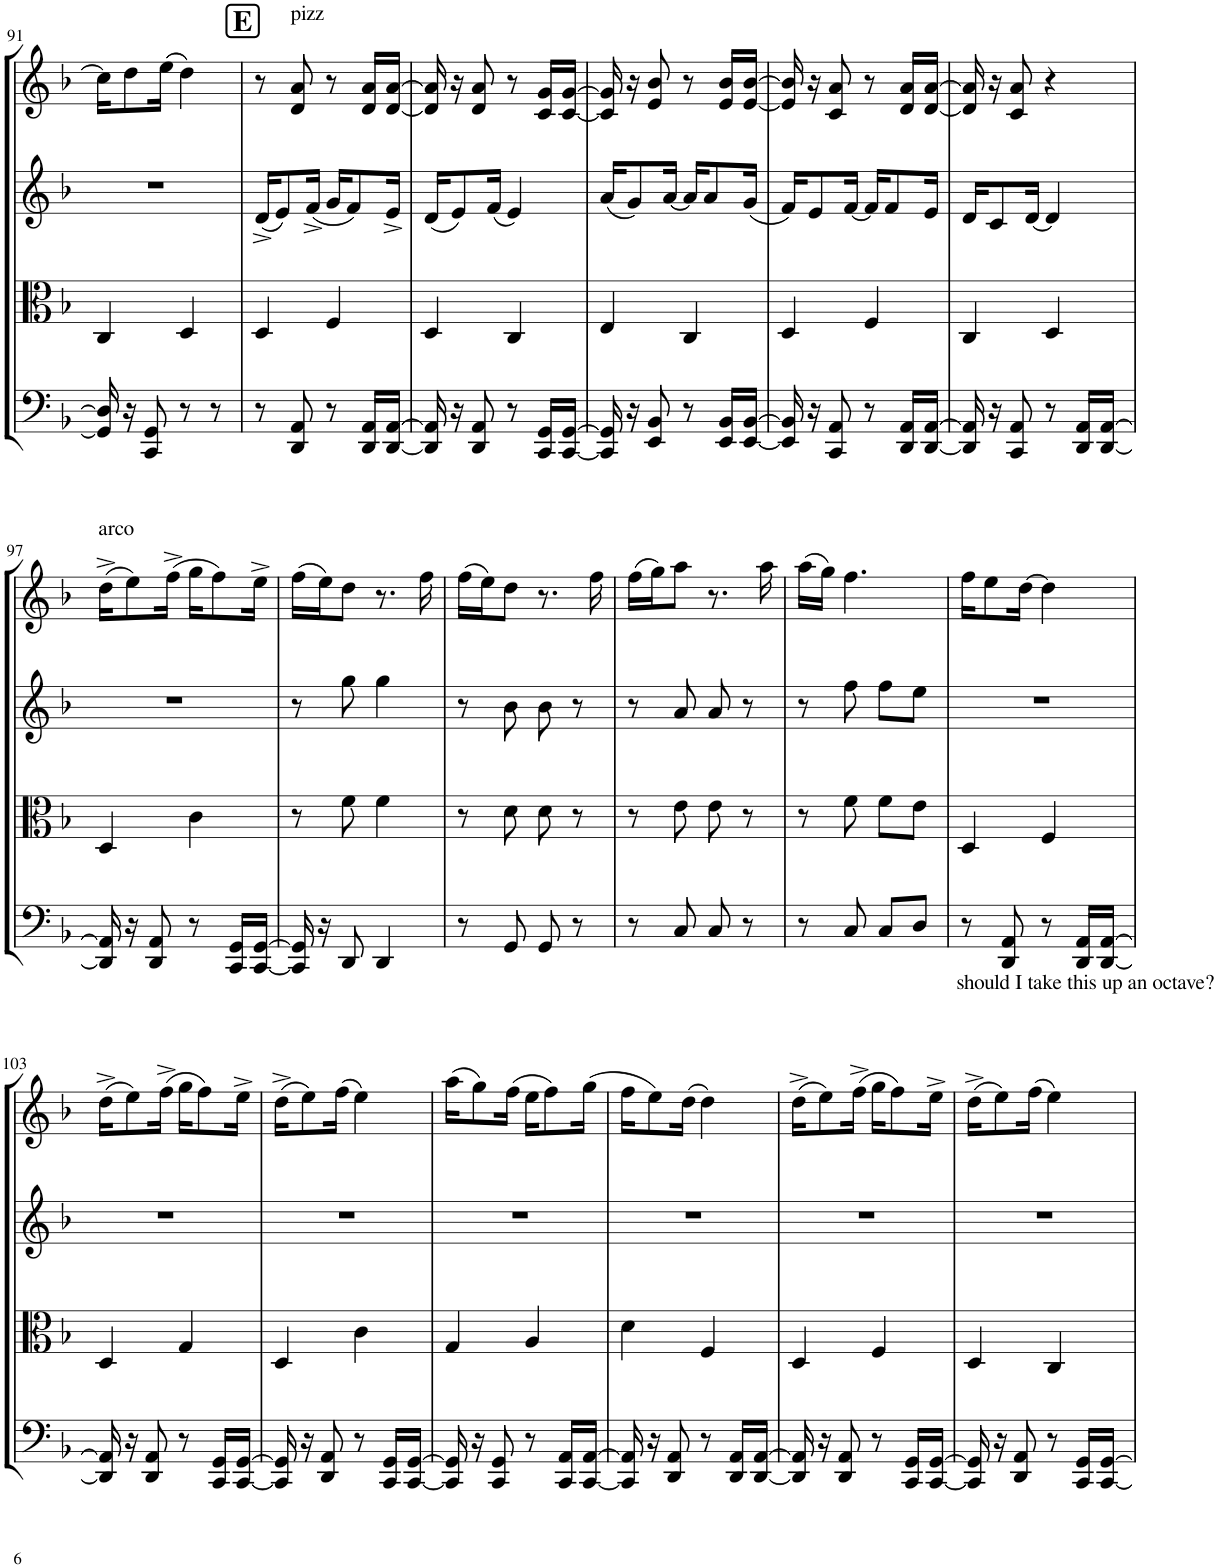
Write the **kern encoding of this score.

**kern	**kern	**kern	**kern
*part4	*part3	*part2	*part1
*staff4	*staff3	*staff2	*staff1
*I"Violoncello	*I"Viola	*I"Violin II	*I"Violin I
*I'Vc	*I'Vla	*I'Vln	*I'Vln
!!LO:PB:g=z
*clefF4	*clefC3	*clefG2	*clefG2
*k[b-]	*k[b-]	*k[b-]	*k[b-]
*M2/4	*M2/4	*M2/4	*M2/4
=91	=91	=91	=91
16GG/] 16D/]	4C/	2r	16cc\KL]
16r	.	.	8dd\
8CC/ 8GG/	.	.	.
.	.	.	(16ee\Jk
8r	4D/	.	4dd\)
8r	.	.	.
!!LO:REH:place=s1:a:B:cj:fs=14:t=E
=92	=92	=92	=92
8r	4D/	(16d^/KL	8r
.	.	8e/)	.
!	!	!	!LO:TX:a:t=pizz
8DD/ 8AA/	.	.	8d/ 8a/
.	.	(16f^/Jk	.
8r	4F/	16g/KL	8r
.	.	8f/)	.
16DD/ 16AA/LL	.	.	16d/ 16a/LL
[16DD/ [16AA/JJ	.	16e^/Jk	[16d/ [16a/JJ
=93	=93	=93	=93
16DD/] 16AA/]	4D/	(16d/KL	16d/] 16a/]
16r	.	8e/)	16r
8DD/ 8AA/	.	.	8d/ 8a/
.	.	(16f/Jk	.
8r	4C/	4e/)	8r
16CC/ 16GG/LL	.	.	16c/ 16g/LL
[16CC/ [16GG/JJ	.	.	[16c/ [16g/JJ
=94	=94	=94	=94
16CC/] 16GG/]	4E/	(16a/KL	16c/] 16g/]
16r	.	8g/)	16r
8EE/ 8BB-/	.	.	8e/ 8b-/
.	.	[16a/Jk	.
8r	4C/	16a/KL]	8r
.	.	8a/	.
16EE/ 16BB-/LL	.	.	16e/ 16b-/LL
[16EE/ [16BB-/JJ	.	(16g/Jk	[16e/ [16b-/JJ
=95	=95	=95	=95
16EE/] 16BB-/]	4D/	16f/KL)	16e/] 16b-/]
16r	.	8e/	16r
8CC/ 8AA/	.	.	8c/ 8a/
.	.	[16f/Jk	.
8r	4F/	16f/KL]	8r
.	.	8f/	.
16DD/ 16AA/LL	.	.	16d/ 16a/LL
[16DD/ [16AA/JJ	.	16e/Jk	[16d/ [16a/JJ
=96	=96	=96	=96
16DD/] 16AA/]	4C/	16d/KL	16d/] 16a/]
16r	.	8c/	16r
8CC/ 8AA/	.	.	8c/ 8a/
.	.	[16d/Jk	.
8r	4D/	4d/]	(4r
16DD/ 16AA/LL	.	.	.
[16DD/ [16AA/JJ	.	.	.
!!LO:LB:g=z
=97	=97	=97	=97
!	!	!	!LO:TX:a:t=arco
16DD/] 16AA/]	4D/	2r	(16dd^\KL)
16r	.	.	8ee\)
8DD/ 8AA/	.	.	.
.	.	.	(16ff^\Jk
8r	4c\	.	16gg\KL
.	.	.	8ff\)
16CC/ 16GG/LL	.	.	.
[16CC/ [16GG/JJ	.	.	16ee^\Jk
=98	=98	=98	=98
16CC/] 16GG/]	8r	8r	(16ff\LL
16r	.	.	16ee\J)
8DD/	8f\	8gg\	8dd\J
4DD/	4f\	4gg\	8.r
.	.	.	16ff\
=99	=99	=99	=99
8r	8r	8r	(16ff\LL
.	.	.	16ee\J)
8GG/	8d\	8b-\	8dd\J
8GG/	8d\	8b-\	8.r
8r	8r	8r	.
.	.	.	16ff\
=100	=100	=100	=100
8r	8r	8r	(16ff\LL
.	.	.	16gg\J)
8C/	8e\	8a/	8aa\J
8C/	8e\	8a/	8.r
8r	8r	8r	.
.	.	.	16aa\
=101	=101	=101	=101
8r	8r	8r	(16aa\LL
.	.	.	16gg\JJ)
8C/	8f\	8ff\	4.ff\
8C/L	8f\L	8ff\L	.
8D/J	8e\J	8ee\J	.
=102	=102	=102	=102
!LO:TX:b:t=should I take this up an octave?	!	!	!
8r	4D/	2r	16ff\KL
.	.	.	8ee\
8DD/ 8AA/	.	.	.
.	.	.	[16dd\Jk
8r	4F/	.	4dd\]
16DD/ 16AA/LL	.	.	.
[16DD/ [16AA/JJ	.	.	.
!!LO:LB:g=z
=103	=103	=103	=103
16DD/] 16AA/]	4D/	2r	(16dd^\KL
16r	.	.	8ee\)
8DD/ 8AA/	.	.	.
.	.	.	(16ff^\Jk
8r	4G/	.	16gg\KL
.	.	.	8ff\)
16CC/ 16GG/LL	.	.	.
[16CC/ [16GG/JJ	.	.	16ee^\Jk
=104	=104	=104	=104
16CC/] 16GG/]	4D/	2r	(16dd^\KL
16r	.	.	8ee\)
8DD/ 8AA/	.	.	.
.	.	.	(16ff\Jk
8r	4c\	.	4ee\)
16CC/ 16GG/LL	.	.	.
[16CC/ [16GG/JJ	.	.	.
=105	=105	=105	=105
16CC/] 16GG/]	4G/	2r	(16aa\KL
16r	.	.	8gg\)
8CC/ 8GG/	.	.	.
.	.	.	(16ff\Jk
8r	4A/	.	16ee\KL
.	.	.	8ff\)
16CC/ 16AA/LL	.	.	.
[16CC/ [16AA/JJ	.	.	(16gg\Jk
=106	=106	=106	=106
16CC/] 16AA/]	4d\	2r	16ff\KL
16r	.	.	8ee\)
8DD/ 8AA/	.	.	.
.	.	.	(16dd\Jk
8r	4F/	.	4dd\)
16DD/ 16AA/LL	.	.	.
[16DD/ [16AA/JJ	.	.	.
=107	=107	=107	=107
16DD/] 16AA/]	4D/	2r	(16dd^\KL
16r	.	.	8ee\)
8DD/ 8AA/	.	.	.
.	.	.	(16ff^\Jk
8r	4F/	.	16gg\KL
.	.	.	8ff\)
16CC/ 16GG/LL	.	.	.
[16CC/ [16GG/JJ	.	.	16ee^\Jk
=108	=108	=108	=108
16CC/] 16GG/]	4D/	2r	(16dd^\KL
16r	.	.	8ee\)
8DD/ 8AA/	.	.	.
.	.	.	(16ff\Jk
8r	4C/	.	4ee\)
16CC/ 16GG/LL	.	.	.
[16CC/ [16GG/JJ	.	.	.
=	=	=	=
*-	*-	*-	*-
